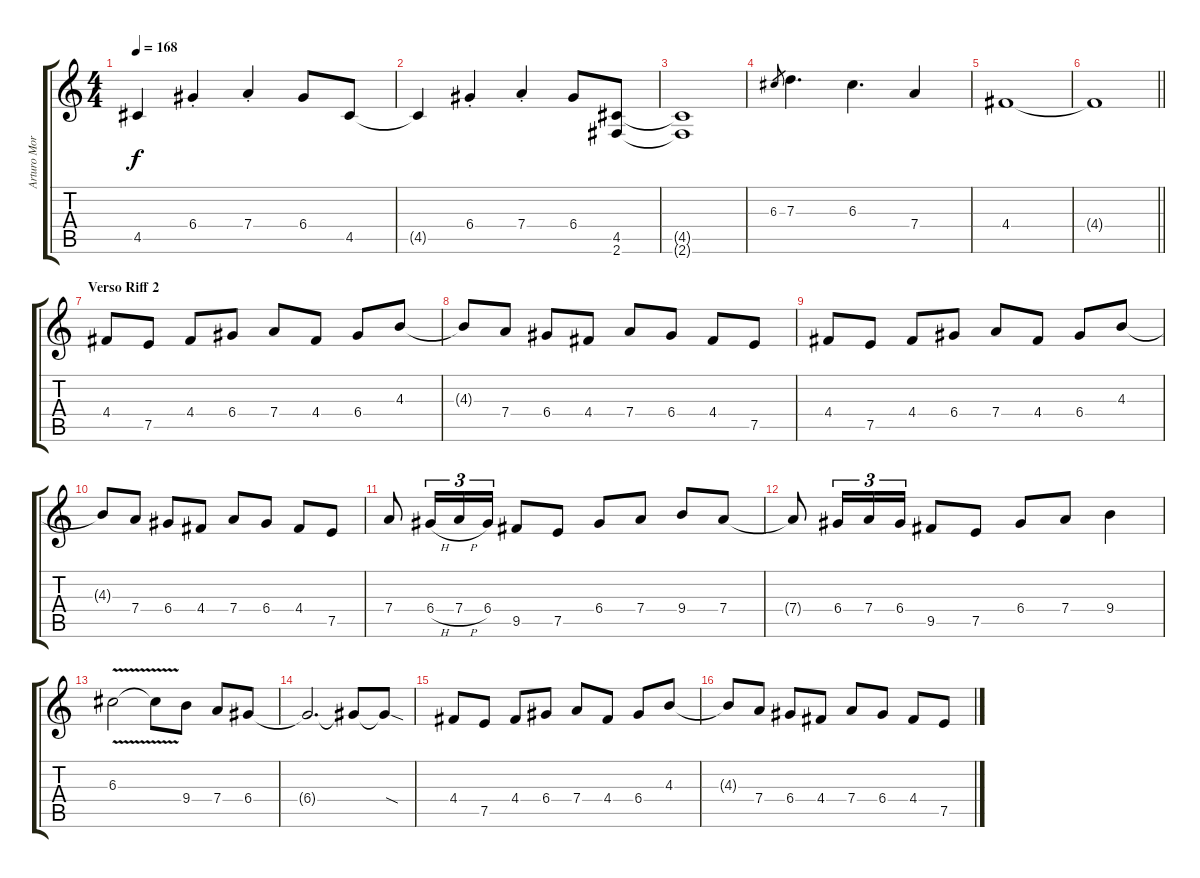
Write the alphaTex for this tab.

\track ("Arturo Morras" "Arturo Mor") {instrument distortionguitar}
\staff {score tabs}
\tuning (E4 B3 G3 D3 A2 E2) {hide}
\ts (4 4)
\tempo 168
\clef g2
\ks c
4.5{t}.4{dy f} 6.4{st}.4 7.4{st}.4 6.4.8 4.5.8 |
4.5{t}.4 6.4{st}.4 7.4{st}.4 6.4.8 (4.5 2.6).8 |
(4.5{t} 2.6{t}).1 |
6.3.8{gr} 7.3.4{d volume 16} 6.3.4{d} 7.4.4 |
4.4.1 |
\barLineRight lightlight
4.4{t}.1 |
\section ("" "Verso Riff 2")
4.4.8{volume 11} 7.5.8 4.4.8 6.4.8 7.4.8 4.4.8 6.4.8 4.3.8 |
4.3{t}.8 7.4.8 6.4.8 4.4.8 7.4.8 6.4.8 4.4.8 7.5.8 |
4.4.8 7.5.8 4.4.8 6.4.8 7.4.8 4.4.8 6.4.8 4.3.8 |
4.3{t}.8 7.4.8 6.4.8 4.4.8 7.4.8 6.4.8 4.4.8 7.5.8 |
7.4.8 6.4{h}.16{tu (3 2)} 7.4{h}.16{tu (3 2)} 6.4.16{tu (3 2)} 9.5.8 7.5.8 6.4.8 7.4.8 9.4.8 7.4.8 |
7.4{t}.8 6.4.16{tu (3 2)} 7.4.16{tu (3 2)} 6.4.16{tu (3 2)} 9.5.8 7.5.8 6.4.8 7.4.8 9.4.4 |
6.3{v}.2 6.3{t}.8 9.4.8 7.4.8 6.4.8 |
6.4{t}.2{d} 6.4{t}.8 6.4{sod t}.8 |
4.4.8 7.5.8 4.4.8 6.4.8 7.4.8 4.4.8 6.4.8 4.3.8 |
4.3{t}.8 7.4.8 6.4.8 4.4.8 7.4.8 6.4.8 4.4.8 7.5.8
